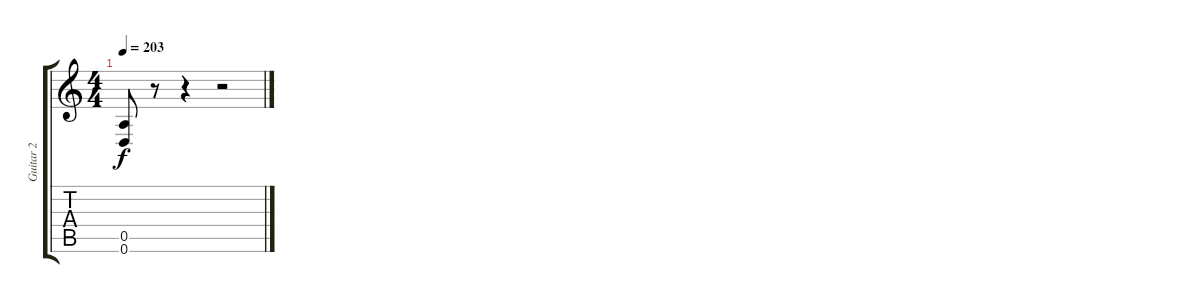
\track ("Guitar 2" "Guitar 2") {instrument distortionguitar}
\staff {score tabs}
\tuning (E4 B3 G3 D3 A2 D2) {hide}
\ts (4 4)
\tempo 203
\clef g2
\ks c
(0.5 0.6).8{dy f} r.8 r.4 r.2
